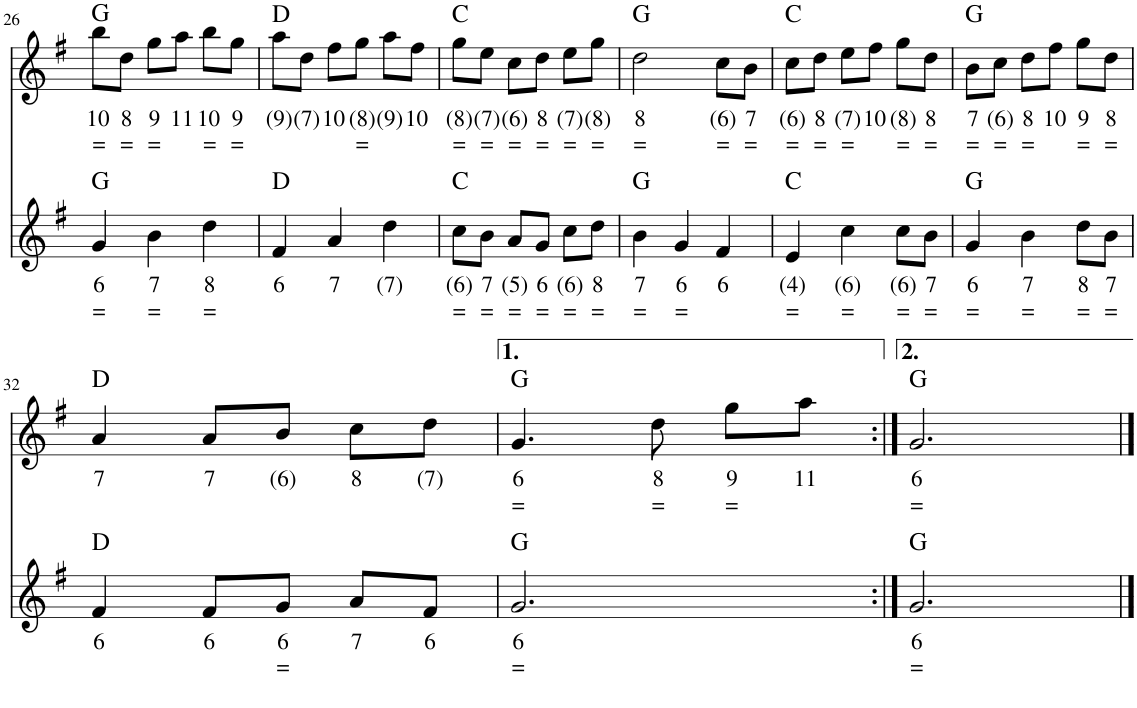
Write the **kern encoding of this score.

**kern	**text	**text	**kern	**text	**text	**harte
*part2	*part2	*part2	*part1	*part1	*part1	*part1
*staff2	*staff2	*staff2	*staff1	*staff1	*staff1	*
*I"Stem	*	*	*I"Stem	*	*	*
!!LO:PB:g=z
*clefG2	*	*	*clefG2	*	*	*
*k[f#]	*	*	*k[f#]	*	*	*
*M3/4	*	*	*M3/4	*	*	*
=26	=26	=26	=26	=26	=26	=26
!	!LO:LY:b	!LO:LY:b	!	!LO:LY:b	!LO:LY:b	!
4g/	6	=	8bb\L	10	=	G:maj
!	!	!	!	!LO:LY:b	!LO:LY:b	!
.	.	.	8dd\J	8	=	.
!	!LO:LY:b	!LO:LY:b	!	!LO:LY:b	!LO:LY:b	!
4b\	7	=	8gg\L	9	=	.
!	!	!	!	!LO:LY:b	!	!
.	.	.	8aa\J	11	.	.
!	!LO:LY:b	!LO:LY:b	!	!LO:LY:b	!LO:LY:b	!
4dd\	8	=	8bb\L	10	=	.
!	!	!	!	!LO:LY:b	!LO:LY:b	!
.	.	.	8gg\J	9	=	.
=27	=27	=27	=27	=27	=27	=27
!	!LO:LY:b	!	!	!LO:LY:b	!	!
4f#/	6	.	8aa\L	(9)	.	D:maj
!	!	!	!	!LO:LY:b	!	!
.	.	.	8dd\J	(7)	.	.
!	!LO:LY:b	!	!	!LO:LY:b	!	!
4a/	7	.	8ff#\L	10	.	.
!	!	!	!	!LO:LY:b	!LO:LY:b	!
.	.	.	8gg\J	(8)	=	.
!	!LO:LY:b	!	!	!LO:LY:b	!	!
4dd\	(7)	.	8aa\L	(9)	.	.
!	!	!	!	!LO:LY:b	!	!
.	.	.	8ff#\J	10	.	.
=28	=28	=28	=28	=28	=28	=28
!	!LO:LY:b	!LO:LY:b	!	!LO:LY:b	!LO:LY:b	!
8cc\L	(6)	=	8gg\L	(8)	=	C:maj
!	!LO:LY:b	!LO:LY:b	!	!LO:LY:b	!LO:LY:b	!
8b\J	7	=	8ee\J	(7)	=	.
!	!LO:LY:b	!LO:LY:b	!	!LO:LY:b	!LO:LY:b	!
8a/L	(5)	=	8cc\L	(6)	=	.
!	!LO:LY:b	!LO:LY:b	!	!LO:LY:b	!LO:LY:b	!
8g/J	6	=	8dd\J	8	=	.
!	!LO:LY:b	!LO:LY:b	!	!LO:LY:b	!LO:LY:b	!
8cc\L	(6)	=	8ee\L	(7)	=	.
!	!LO:LY:b	!LO:LY:b	!	!LO:LY:b	!LO:LY:b	!
8dd\J	8	=	8gg\J	(8)	=	.
=29	=29	=29	=29	=29	=29	=29
!	!LO:LY:b	!LO:LY:b	!	!LO:LY:b	!LO:LY:b	!
4b\	7	=	2dd\	8	=	G:maj
!	!LO:LY:b	!LO:LY:b	!	!	!	!
4g/	6	=	.	.	.	.
!	!LO:LY:b	!	!	!LO:LY:b	!LO:LY:b	!
4f#/	6	.	8cc\L	(6)	=	.
!	!	!	!	!LO:LY:b	!LO:LY:b	!
.	.	.	8b\J	7	=	.
=30	=30	=30	=30	=30	=30	=30
!	!LO:LY:b	!LO:LY:b	!	!LO:LY:b	!LO:LY:b	!
4e/	(4)	=	8cc\L	(6)	=	C:maj
!	!	!	!	!LO:LY:b	!LO:LY:b	!
.	.	.	8dd\J	8	=	.
!	!LO:LY:b	!LO:LY:b	!	!LO:LY:b	!LO:LY:b	!
4cc\	(6)	=	8ee\L	(7)	=	.
!	!	!	!	!LO:LY:b	!	!
.	.	.	8ff#\J	10	.	.
!	!LO:LY:b	!LO:LY:b	!	!LO:LY:b	!LO:LY:b	!
8cc\L	(6)	=	8gg\L	(8)	=	.
!	!LO:LY:b	!LO:LY:b	!	!LO:LY:b	!LO:LY:b	!
8b\J	7	=	8dd\J	8	=	.
=31	=31	=31	=31	=31	=31	=31
!	!LO:LY:b	!LO:LY:b	!	!LO:LY:b	!LO:LY:b	!
4g/	6	=	8b\L	7	=	G:maj
!	!	!	!	!LO:LY:b	!LO:LY:b	!
.	.	.	8cc\J	(6)	=	.
!	!LO:LY:b	!LO:LY:b	!	!LO:LY:b	!LO:LY:b	!
4b\	7	=	8dd\L	8	=	.
!	!	!	!	!LO:LY:b	!	!
.	.	.	8ff#\J	10	.	.
!	!LO:LY:b	!LO:LY:b	!	!LO:LY:b	!LO:LY:b	!
8dd\L	8	=	8gg\L	9	=	.
!	!LO:LY:b	!LO:LY:b	!	!LO:LY:b	!LO:LY:b	!
8b\J	7	=	8dd\J	8	=	.
!!LO:LB:g=z
=32	=32	=32	=32	=32	=32	=32
!	!LO:LY:b	!	!	!LO:LY:b	!	!
4f#/	6	.	4a/	7	.	D:maj
!	!LO:LY:b	!	!	!LO:LY:b	!	!
8f#/L	6	.	8a/L	7	.	.
!	!LO:LY:b	!LO:LY:b	!	!LO:LY:b	!	!
8g/J	6	=	8b/J	(6)	.	.
!	!LO:LY:b	!	!	!LO:LY:b	!	!
8a/L	7	.	8cc\L	8	.	.
!	!LO:LY:b	!	!	!LO:LY:b	!	!
8f#/J	6	.	8dd\J	(7)	.	.
=33	=33	=33	=33	=33	=33	=33
!	!LO:LY:b	!LO:LY:b	!	!LO:LY:b	!LO:LY:b	!
2.g/	6	=	4.g/	6	=	G:maj
!	!	!	!	!LO:LY:b	!LO:LY:b	!
.	.	.	8dd\	8	=	.
!	!	!	!	!LO:LY:b	!LO:LY:b	!
.	.	.	8gg\L	9	=	.
!	!	!	!	!LO:LY:b	!	!
.	.	.	8aa\J	11	.	.
=34:|!	=34:|!	=34:|!	=34:|!	=34:|!	=34:|!	=34:|!
!	!LO:LY:b	!LO:LY:b	!	!LO:LY:b	!LO:LY:b	!
2.g/	6	=	2.g/	6	=	G:maj
==	==	==	==	==	==	==
*-	*-	*-	*-	*-	*-	*-
